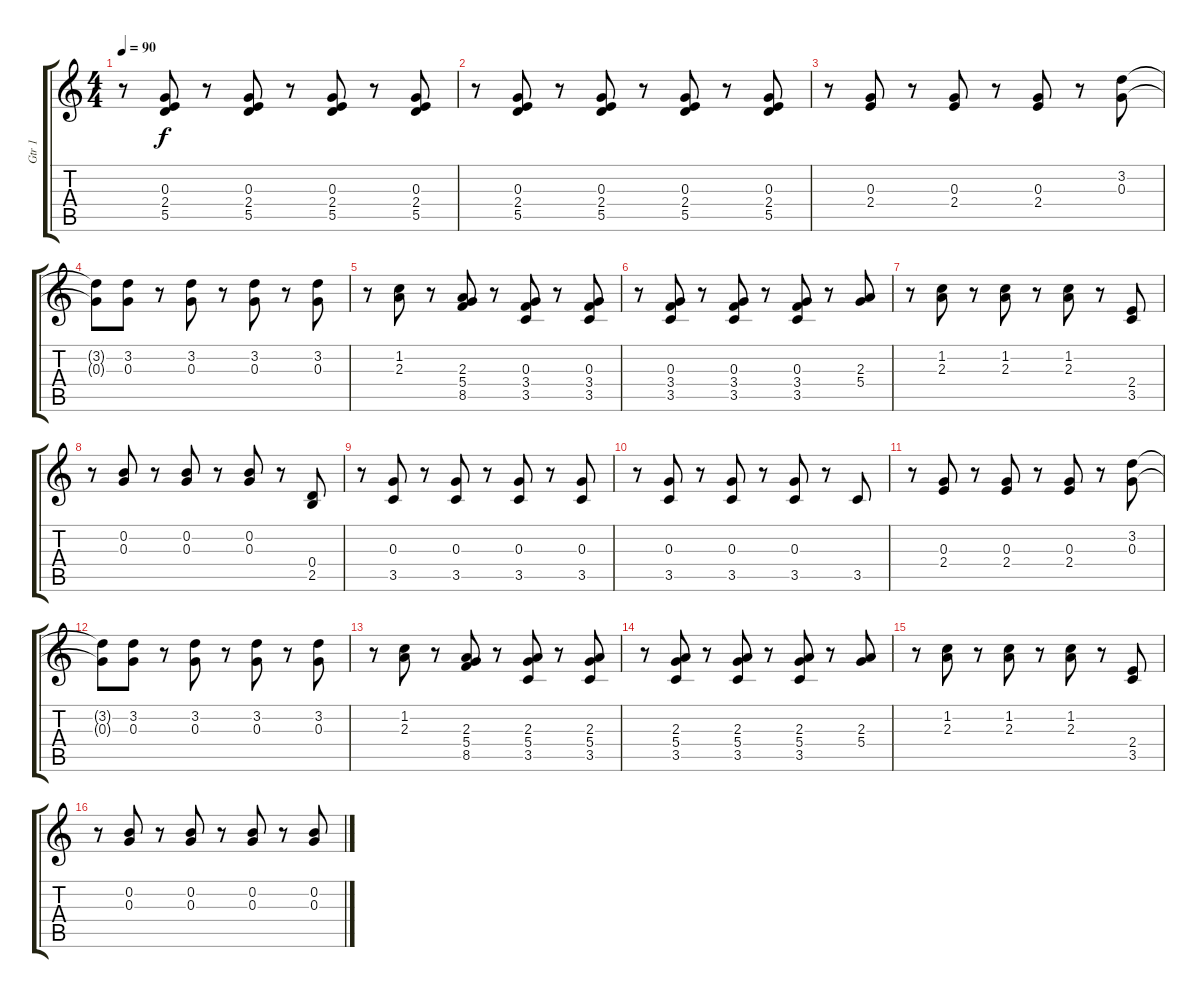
\track ("Gtr 1" "Gtr 1") {instrument overdrivenguitar}
\staff {score tabs}
\tuning (E4 B3 G3 D3 A2 E2) {hide}
\ts (4 4)
\tempo 90
\clef g2
\ks c
r.8{dy f} (0.3 2.4 5.5).8 r.8 (0.3 2.4 5.5).8 r.8 (0.3 2.4 5.5).8 r.8 (0.3 2.4 5.5).8 |
r.8 (0.3 2.4 5.5).8 r.8 (0.3 2.4 5.5).8 r.8 (0.3 2.4 5.5).8 r.8 (0.3 2.4 5.5).8 |
r.8 (0.3 2.4).8 r.8 (0.3 2.4).8 r.8 (0.3 2.4).8 r.8 (3.2 0.3).8 |
(3.2{t} 0.3{t}).8 (3.2 0.3).8 r.8 (3.2 0.3).8 r.8 (3.2 0.3).8 r.8 (3.2 0.3).8 |
r.8 (1.2 2.3).8 r.8 (2.3 5.4 8.5).8 r.8 (0.3 3.4 3.5).8 r.8 (0.3 3.4 3.5).8 |
r.8 (0.3 3.4 3.5).8 r.8 (0.3 3.4 3.5).8 r.8 (0.3 3.4 3.5).8 r.8 (2.3 5.4).8 |
r.8 (1.2 2.3).8 r.8 (1.2 2.3).8 r.8 (1.2 2.3).8 r.8 (2.4 3.5).8 |
r.8 (0.2 0.3).8 r.8 (0.2 0.3).8 r.8 (0.2 0.3).8 r.8 (0.4 2.5).8 |
r.8 (0.3 3.5).8 r.8 (0.3 3.5).8 r.8 (0.3 3.5).8 r.8 (0.3 3.5).8 |
r.8 (0.3 3.5).8 r.8 (0.3 3.5).8 r.8 (0.3 3.5).8 r.8 3.5.8 |
r.8 (0.3 2.4).8 r.8 (0.3 2.4).8 r.8 (0.3 2.4).8 r.8 (3.2 0.3).8 |
(3.2{t} 0.3{t}).8 (3.2 0.3).8 r.8 (3.2 0.3).8 r.8 (3.2 0.3).8 r.8 (3.2 0.3).8 |
r.8 (1.2 2.3).8 r.8 (2.3 5.4 8.5).8 r.8 (2.3 5.4 3.5).8 r.8 (2.3 5.4 3.5).8 |
r.8 (2.3 5.4 3.5).8 r.8 (2.3 5.4 3.5).8 r.8 (2.3 5.4 3.5).8 r.8 (2.3 5.4).8 |
r.8 (1.2 2.3).8 r.8 (1.2 2.3).8 r.8 (1.2 2.3).8 r.8 (2.4 3.5).8 |
r.8 (0.2 0.3).8 r.8 (0.2 0.3).8 r.8 (0.2 0.3).8 r.8 (0.2 0.3).8
